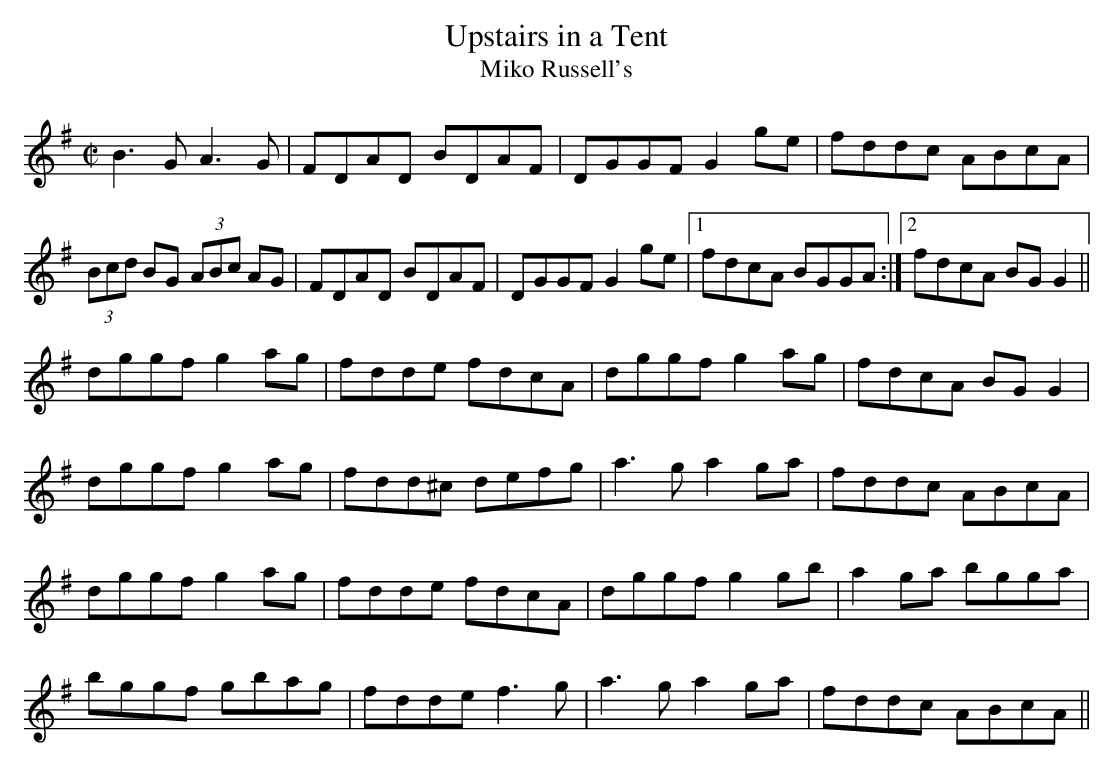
X:1
T:Upstairs in a Tent
T:Miko Russell's
M:C|
K:G
B3G A3G|FDAD BDAF|DGGF G2ge|fddc ABcA|
(3Bcd BG (3ABc AG|FDAD BDAF|DGGF G2ge|1 fdcA BGGA:|2 fdcA BGG2||
dggf g2ag|fdde fdcA|dggf g2ag|fdcA BGG2|
dggf g2ag|fdd^c defg|a3g a2ga|fddc ABcA|
dggf g2ag|fdde fdcA|dggf g2gb|a2ga bgga|
bggf gbag|fdde f3g|a3g a2ga|fddc ABcA||
